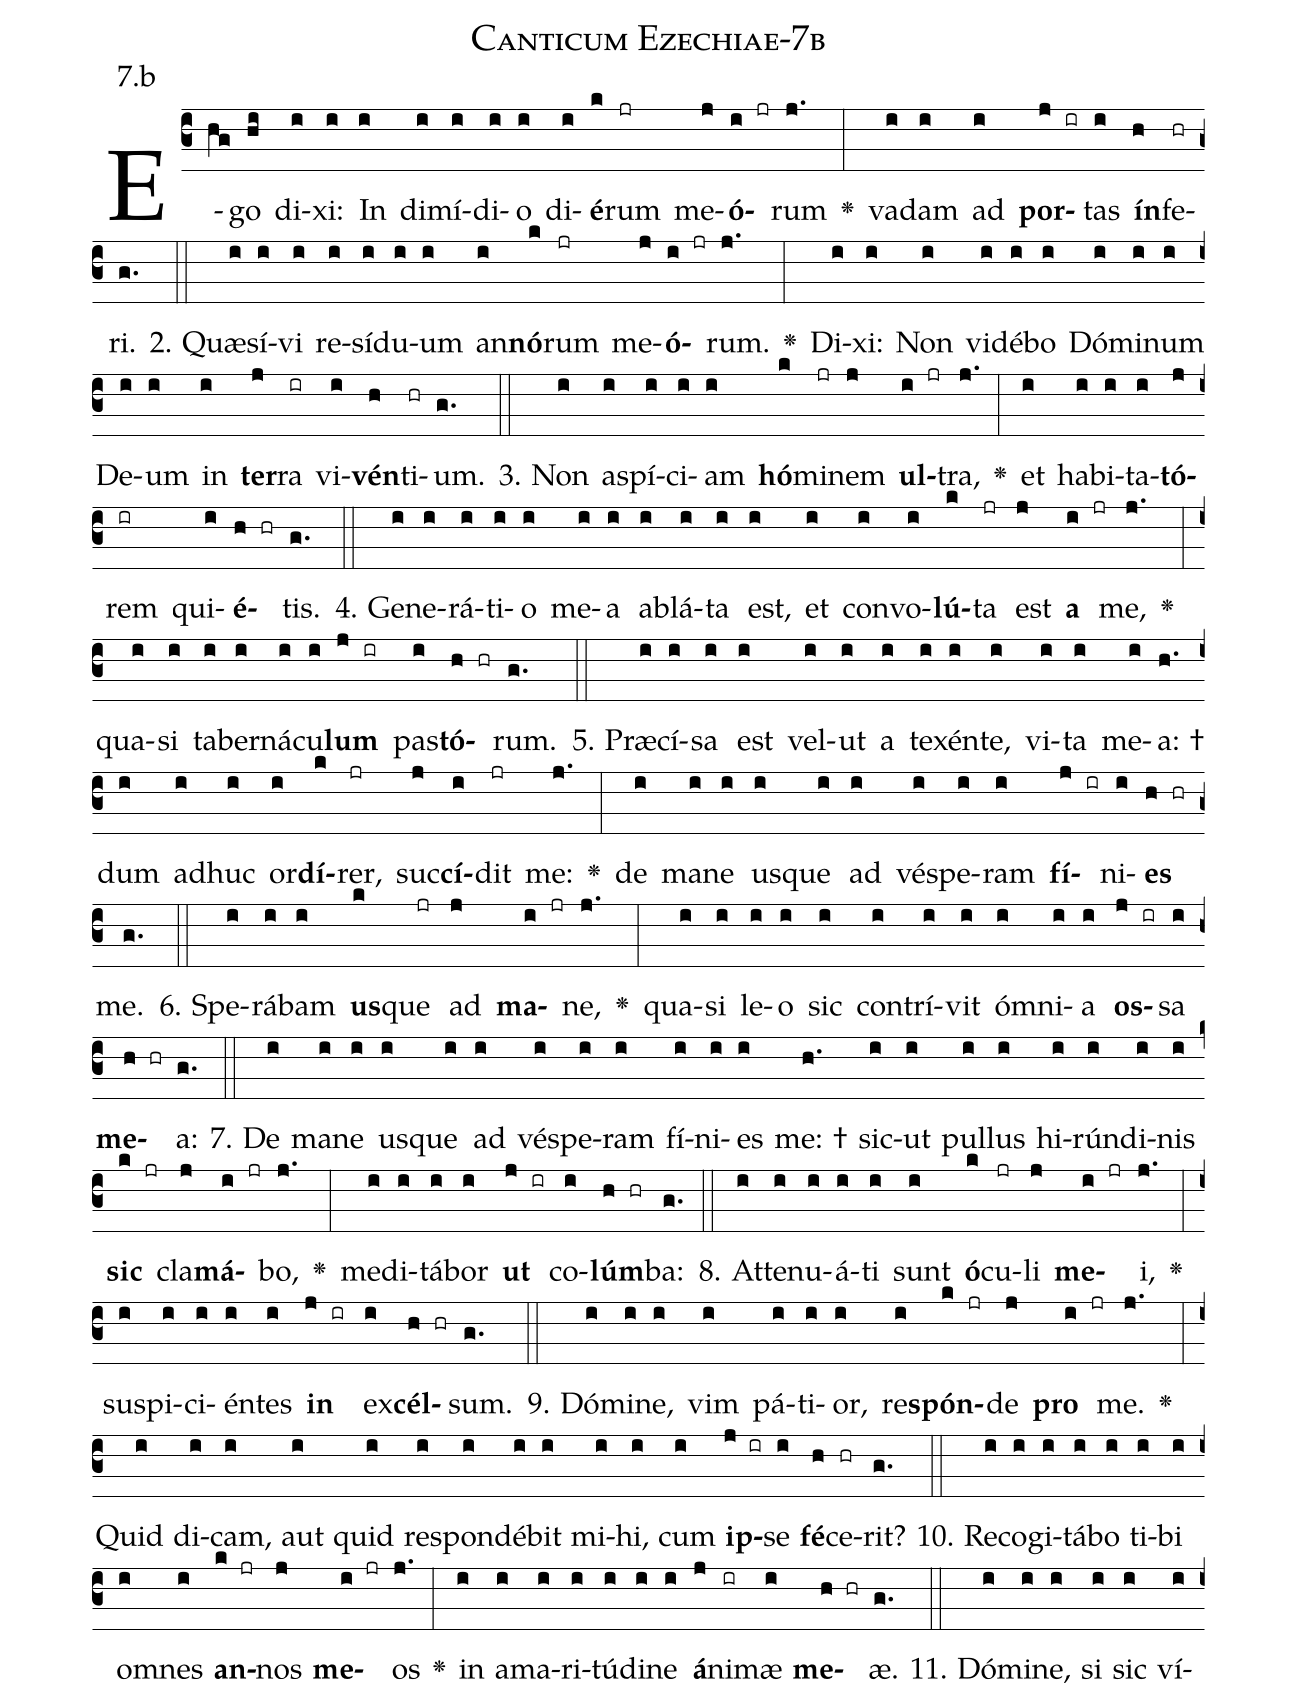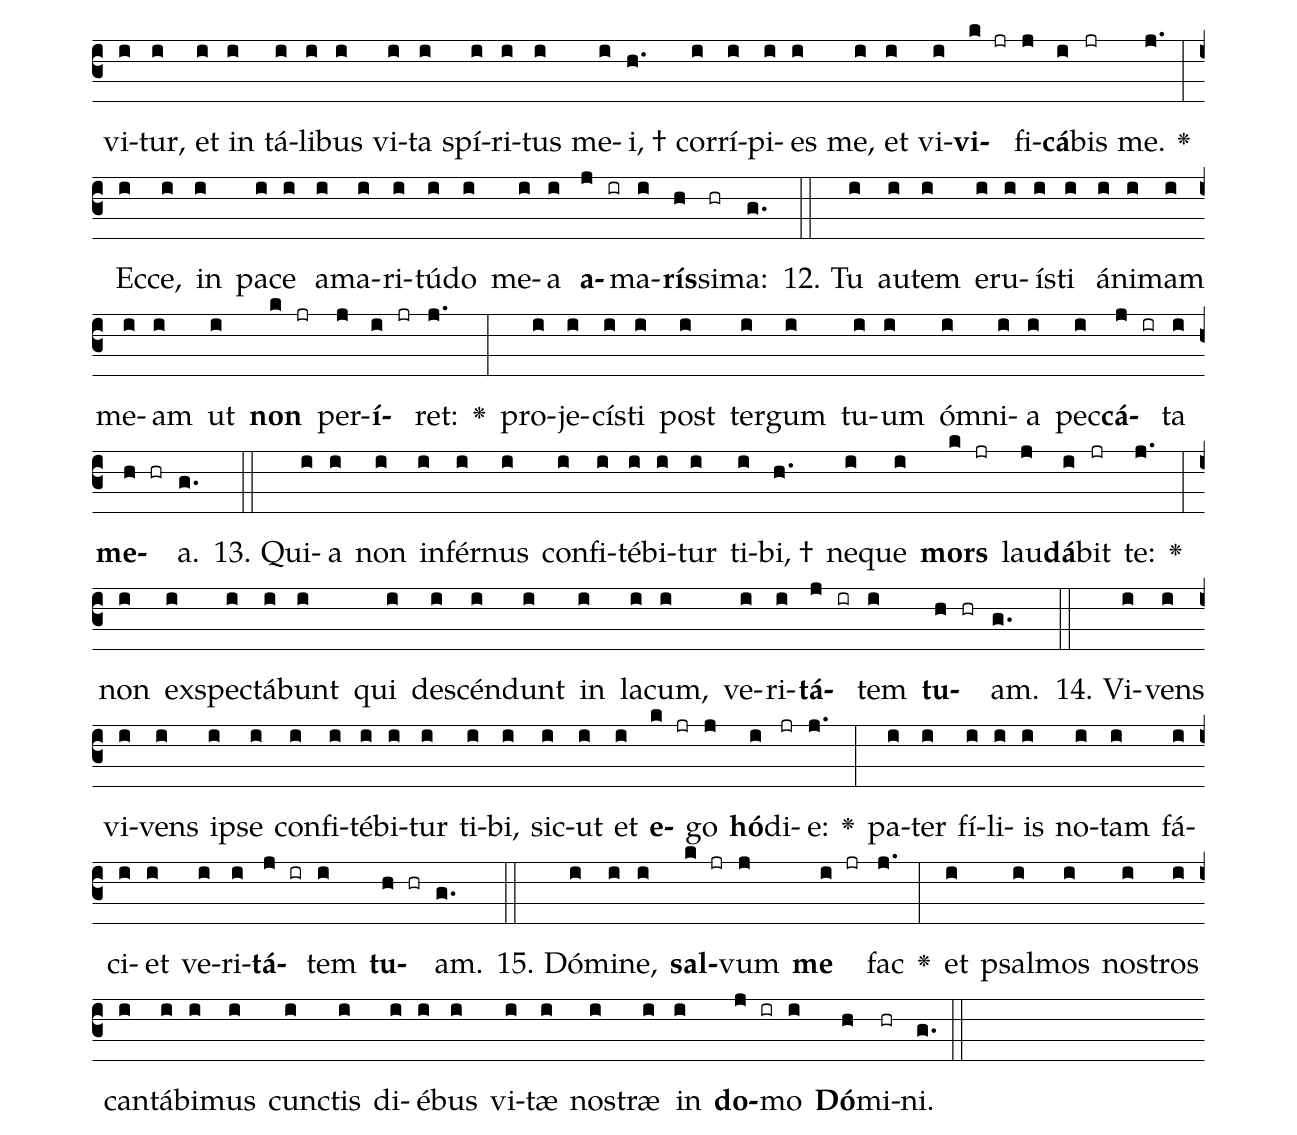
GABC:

name: Canticum Ezechiae-7b;
annotation: 7.b;
%%
(c3)E(hg)go(hi) di(i)xi:(i) In(i) di(i)mí(i)di(i)o(i) di(i)<b>é</b>(k)rum(jr) me(j)<b>ó</b>(i jr)rum(j.) <v>\greheightstar</v>(:) va(i)dam(i) ad(i) <b>por</b>(j ir)tas(i) <b>ín</b>(h)fe(hr)ri.(g.) (::)
2. Quæ(i)sí(i)vi(i) re(i)sí(i)du(i)um(i) an(i)<b>nó</b>(k)rum(jr) me(j)<b>ó</b>(i jr)rum.(j.) <v>\greheightstar</v>(:) Di(i)xi:(i) Non(i) vi(i)dé(i)bo(i) Dó(i)mi(i)num(i) De(i)um(i) in(i) <b>ter</b>(j)ra(ir) vi(i)<b>vén</b>(h)ti(hr)um.(g.) (::)
3. Non(i) a(i)spí(i)ci(i)am(i) <b>hó</b>(k)mi(jr)nem(j) <b>ul</b>(i jr)tra,(j.) <v>\greheightstar</v>(:) et(i) ha(i)bi(i)ta(i)<b>tó</b>(j)rem(ir) qui(i)<b>é</b>(h hr)tis.(g.) (::)
4. Ge(i)ne(i)rá(i)ti(i)o(i) me(i)a(i) ab(i)lá(i)ta(i) est,(i) et(i) con(i)vo(i)<b>lú</b>(k)ta(jr) est(j) <b>a</b>(i jr) me,(j.) <v>\greheightstar</v>(:) qua(i)si(i) ta(i)ber(i)ná(i)cu(i)<b>lum</b>(j ir) pas(i)<b>tó</b>(h hr)rum.(g.) (::)
5. Præ(i)cí(i)sa(i) est(i) vel(i)ut(i) a(i) te(i)xén(i)te,(i) vi(i)ta(i) me(i)a: †(h.) dum(i) ad(i)huc(i) or(i)<b>dí</b>(k)rer,(jr) suc(j)<b>cí</b>(i)dit(jr) me:(j.) <v>\greheightstar</v>(:) de(i) ma(i)ne(i) us(i)que(i) ad(i) vés(i)pe(i)ram(i) <b>fí</b>(j ir)ni(i)<b>es</b>(h hr) me.(g.) (::)
6. Spe(i)rá(i)bam(i) <b>us</b>(k)que(jr) ad(j) <b>ma</b>(i jr)ne,(j.) <v>\greheightstar</v>(:) qua(i)si(i) le(i)o(i) sic(i) con(i)trí(i)vit(i) óm(i)ni(i)a(i) <b>os</b>(j ir)sa(i) <b>me</b>(h hr)a:(g.) (::)
7. De(i) ma(i)ne(i) us(i)que(i) ad(i) vés(i)pe(i)ram(i) fí(i)ni(i)es(i) me: †(h.) sic(i)ut(i) pul(i)lus(i) hi(i)rún(i)di(i)nis(i) <b>sic</b>(k jr) cla(j)<b>má</b>(i jr)bo,(j.) <v>\greheightstar</v>(:) me(i)di(i)tá(i)bor(i) <b>ut</b>(j ir) co(i)<b>lúm</b>(h hr)ba:(g.) (::)
8. At(i)te(i)nu(i)á(i)ti(i) sunt(i) <b>ó</b>(k)cu(jr)li(j) <b>me</b>(i jr)i,(j.) <v>\greheightstar</v>(:) su(i)spi(i)ci(i)én(i)tes(i) <b>in</b>(j ir) ex(i)<b>cél</b>(h hr)sum.(g.) (::)
9. Dó(i)mi(i)ne,(i) vim(i) pá(i)ti(i)or,(i) re(i)<b>spón</b>(k jr)de(j) <b>pro</b>(i jr) me.(j.) <v>\greheightstar</v>(:) Quid(i) di(i)cam,(i) aut(i) quid(i) re(i)spon(i)dé(i)bit(i) mi(i)hi,(i) cum(i) <b>ip</b>(j ir)se(i) <b>fé</b>(h)ce(hr)rit?(g.) (::)
10. Re(i)co(i)gi(i)tá(i)bo(i) ti(i)bi(i) om(i)nes(i) <b>an</b>(k jr)nos(j) <b>me</b>(i jr)os(j.) <v>\greheightstar</v>(:) in(i) a(i)ma(i)ri(i)tú(i)di(i)ne(i) <b>á</b>(j)ni(ir)mæ(i) <b>me</b>(h hr)æ.(g.) (::)
11. Dó(i)mi(i)ne,(i) si(i) sic(i) ví(i)vi(i)tur,(i) et(i) in(i) tá(i)li(i)bus(i) vi(i)ta(i) spí(i)ri(i)tus(i) me(i)i, †(h.) cor(i)rí(i)pi(i)es(i) me,(i) et(i) vi(i)<b>vi</b>(k jr)fi(j)<b>cá</b>(i)bis(jr) me.(j.) <v>\greheightstar</v>(:) Ec(i)ce,(i) in(i) pa(i)ce(i) a(i)ma(i)ri(i)tú(i)do(i) me(i)a(i) <b>a</b>(j ir)ma(i)<b>rís</b>(h)si(hr)ma:(g.) (::)
12. Tu(i) au(i)tem(i) e(i)ru(i)ís(i)ti(i) á(i)ni(i)mam(i) me(i)am(i) ut(i) <b>non</b>(k jr) per(j)<b>í</b>(i jr)ret:(j.) <v>\greheightstar</v>(:) pro(i)je(i)cís(i)ti(i) post(i) ter(i)gum(i) tu(i)um(i) óm(i)ni(i)a(i) pec(i)<b>cá</b>(j ir)ta(i) <b>me</b>(h hr)a.(g.) (::)
13. Qui(i)a(i) non(i) in(i)fér(i)nus(i) con(i)fi(i)té(i)bi(i)tur(i) ti(i)bi, †(h.) ne(i)que(i) <b>mors</b>(k jr) lau(j)<b>dá</b>(i)bit(jr) te:(j.) <v>\greheightstar</v>(:) non(i) ex(i)spec(i)tá(i)bunt(i) qui(i) de(i)scén(i)dunt(i) in(i) la(i)cum,(i) ve(i)ri(i)<b>tá</b>(j ir)tem(i) <b>tu</b>(h hr)am.(g.) (::)
14. Vi(i)vens(i) vi(i)vens(i) ip(i)se(i) con(i)fi(i)té(i)bi(i)tur(i) ti(i)bi,(i) sic(i)ut(i) et(i) <b>e</b>(k jr)go(j) <b>hó</b>(i)di(jr)e:(j.) <v>\greheightstar</v>(:) pa(i)ter(i) fí(i)li(i)is(i) no(i)tam(i) fá(i)ci(i)et(i) ve(i)ri(i)<b>tá</b>(j ir)tem(i) <b>tu</b>(h hr)am.(g.) (::)
15. Dó(i)mi(i)ne,(i) <b>sal</b>(k jr)vum(j) <b>me</b>(i jr) fac(j.) <v>\greheightstar</v>(:) et(i) psal(i)mos(i) nos(i)tros(i) can(i)tá(i)bi(i)mus(i) cunc(i)tis(i) di(i)é(i)bus(i) vi(i)tæ(i) nos(i)træ(i) in(i) <b>do</b>(j ir)mo(i) <b>Dó</b>(h)mi(hr)ni.(g.) (::)
